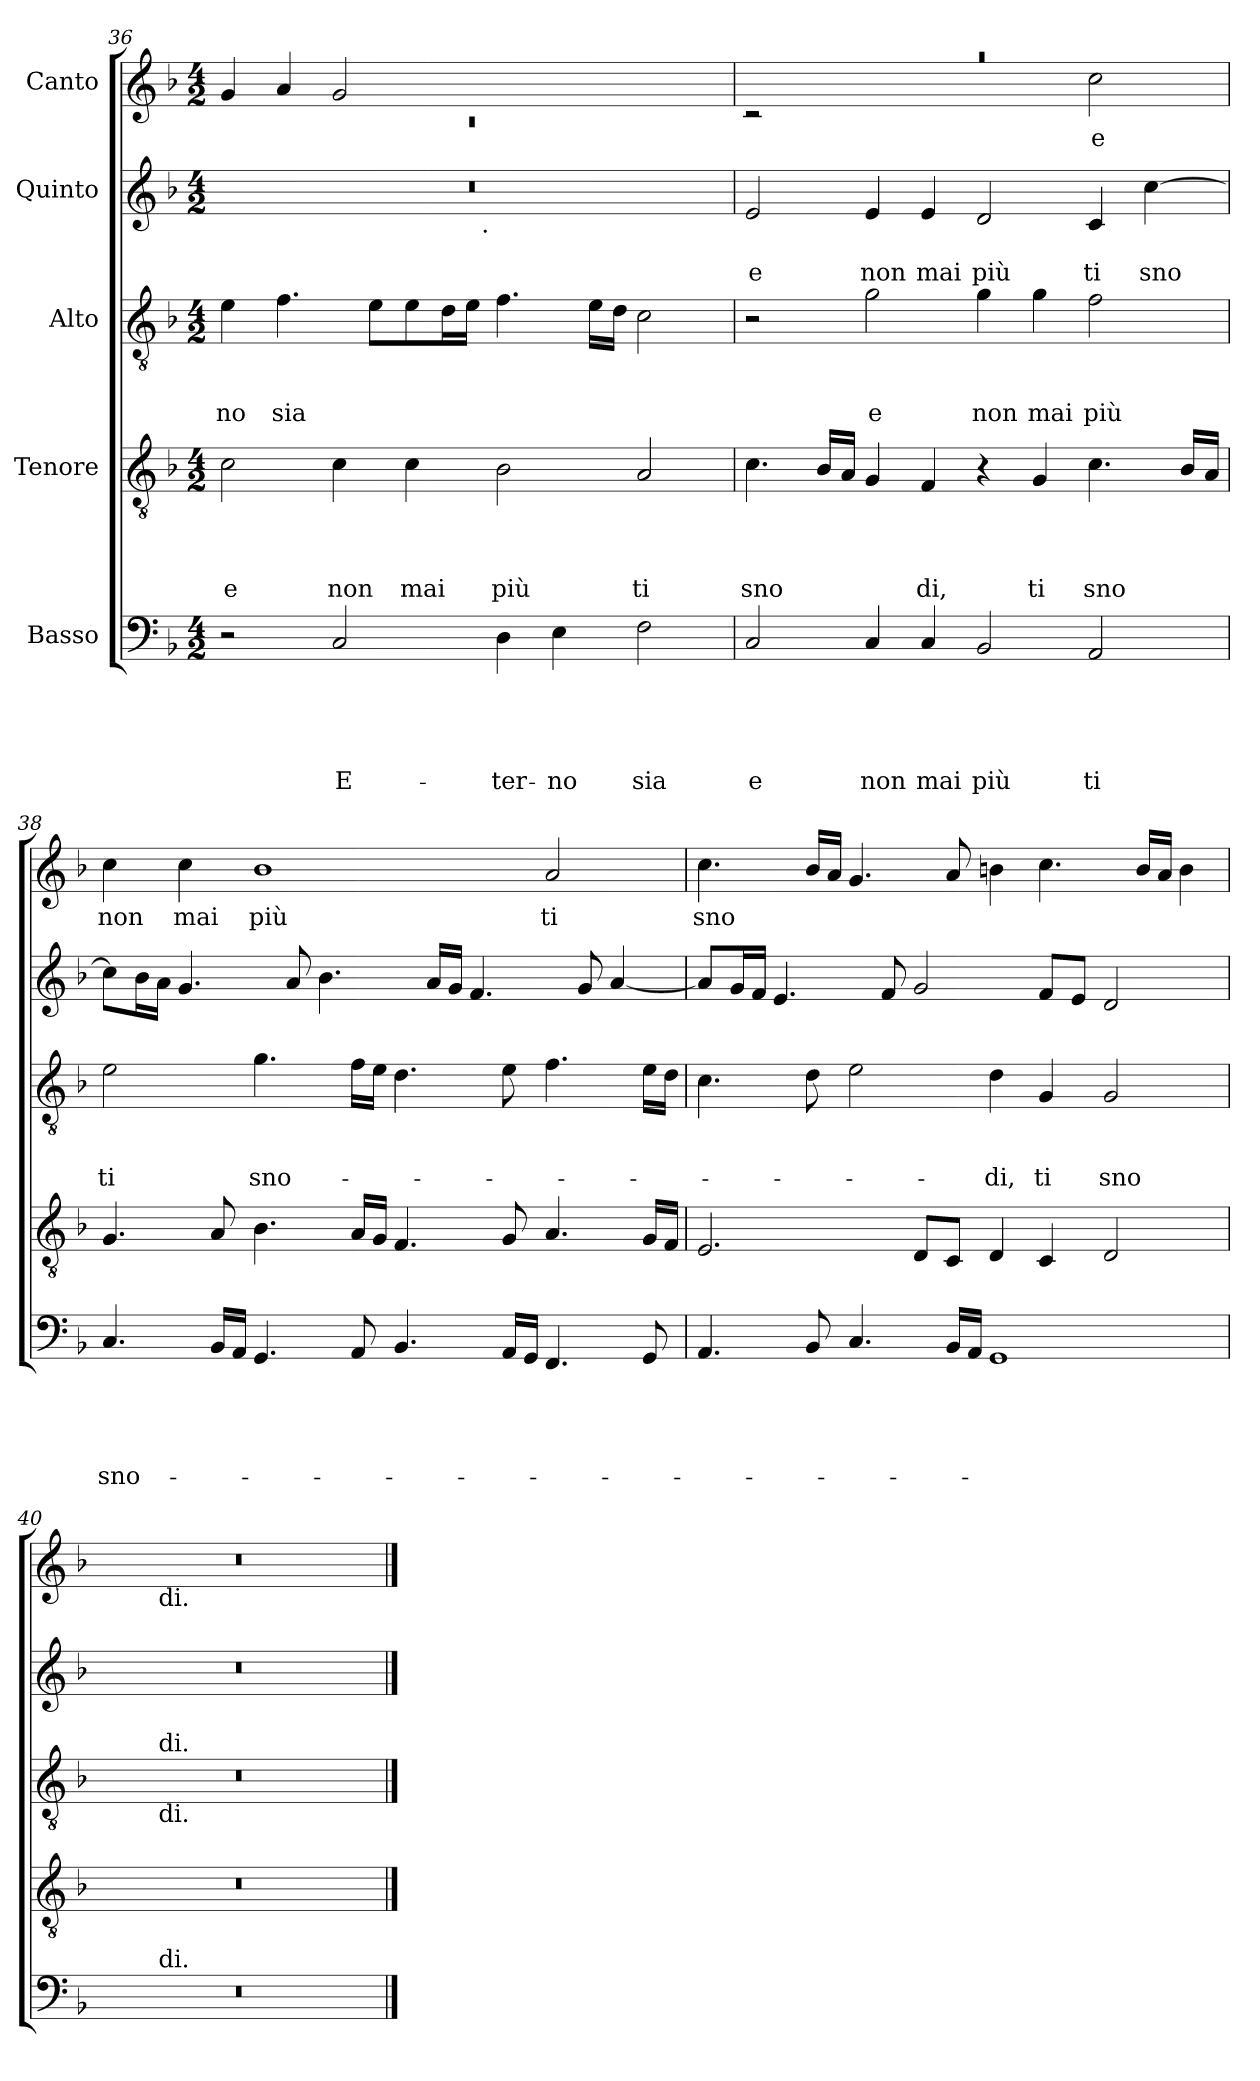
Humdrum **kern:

**kern	**text	**text	**text	**text	**text	**kern	**text	**text	**text	**text	**kern	**text	**text	**text	**kern	**text	**text	**kern	**text
*part5	*part5	*part5	*part5	*part5	*part5	*part4	*part4	*part4	*part4	*part4	*part3	*part3	*part3	*part3	*part2	*part2	*part2	*part1	*part1
*staff5	*staff5	*staff5	*staff5	*staff5	*staff5	*staff4	*staff4	*staff4	*staff4	*staff4	*staff3	*staff3	*staff3	*staff3	*staff2	*staff2	*staff2	*staff1	*staff1
*I"Basso	*	*	*	*	*	*I"Tenore	*	*	*	*	*I"Alto	*	*	*	*I"Quinto	*	*	*I"Canto	*
*clefF4	*	*	*	*	*	*clefGv2	*	*	*	*	*clefGv2	*	*	*	*clefG2	*	*	*clefG2	*
*ITrd-3c-5	*	*	*	*	*	*	*	*	*	*	*ITrd-3c-5	*	*	*	*ITrd-3c-5	*	*	*	*
*k[b-e-]	*	*	*	*	*	*k[b-]	*	*	*	*	*k[b-e-]	*	*	*	*k[b-e-]	*	*	*k[b-]	*
*B-:	*	*	*	*	*	*F:	*	*	*	*	*B-:	*	*	*	*B-:	*	*	*F:	*
*M4/2	*	*	*	*	*	*M4/2	*	*	*	*	*M4/2	*	*	*	*M4/2	*	*	*M4/2	*
=36	=36	=36	=36	=36	=36	=36	=36	=36	=36	=36	=36	=36	=36	=36	=36	=36	=36	=36	=36
*	*	*	*	*	*	*	*	*	*	*	*	*	*	*	*	*	*	*^	*
!	!	!	!	!	!	!	!	!	!	!LO:LY:b	!	!	!	!LO:LY:b	!	!	!	!	!LO:N:vis=1	!
*	*	*	*	*	*	*	*	*	*	*	*	*	*	*	*^	*	*	*	*	*
2r	.	.	.	.	.	2c\	.	.	.	e	4a\	.	.	no	0r	2ryy	.	.	4g/	0rc	.
!	!	!	!	!	!	!	!	!	!	!	!	!	!	!LO:LY:b	!	!	!	!	!	!	!
.	.	.	.	.	.	.	.	.	.	.	4.b-\	.	.	sia	.	.	.	.	4a/	.	.
!	!	!	!	!	!LO:LY:b	!	!	!	!	!LO:LY:b	!	!	!	!	!	!	!	!	!	!	!
2F/	.	.	.	.	E-	4c\	.	.	.	non	.	.	.	.	.	4...ryy	.	.	2g/	.	.
.	.	.	.	.	.	.	.	.	.	.	8a\L	.	.	.	.	.	.	.	.	.	.
!	!	!	!	!	!	!	!	!	!	!LO:LY:b	!	!	!	!	!	!	!	!	!	!	!
.	.	.	.	.	.	4c\	.	.	.	mai	8a\	.	.	.	.	.	.	.	.	.	.
.	.	.	.	.	.	.	.	.	.	.	16g\L	.	.	.	.	.	.	.	.	.	.
.	.	.	.	.	.	.	.	.	.	.	16a\JJ	.	.	.	.	.	.	.	.	.	.
!	!	!	!	!	!	!	!	!	!	!	!	!	!	!	!	!LO:TX:b:t=.	!	!	!	!	!
.	.	.	.	.	.	.	.	.	.	.	.	.	.	.	.	1ryy	.	.	.	.	.
!	!	!	!	!	!LO:LY:b	!	!	!	!	!LO:LY:b	!	!	!	!	!	!	!	!	!	!	!
4G\	.	.	.	.	-ter-	2B-\	.	.	.	più	4.b-\	.	.	.	.	.	.	.	1ryy	.	.
!	!	!	!	!	!LO:LY:b	!	!	!	!	!	!	!	!	!	!	!	!	!	!	!	!
4A\	.	.	.	.	-no	.	.	.	.	.	.	.	.	.	.	.	.	.	.	.	.
.	.	.	.	.	.	.	.	.	.	.	16a\LL	.	.	.	.	.	.	.	.	.	.
.	.	.	.	.	.	.	.	.	.	.	16g\JJ	.	.	.	.	.	.	.	.	.	.
!	!	!	!	!	!LO:LY:b	!	!	!	!	!LO:LY:b	!	!	!	!	!	!	!	!	!	!	!
2B-\	.	.	.	.	sia	2A/	.	.	.	ti	2f\	.	.	.	.	.	.	.	.	.	.
.	.	.	.	.	.	.	.	.	.	.	.	.	.	.	.	32ryy	.	.	.	.	.
!!LO:LB:g=z	!!
=37	=37	=37	=37	=37	=37	=37	=37	=37	=37	=37	=37	=37	=37	=37	=37	=37	=37	=37	=37	=37	=37
!	!	!	!	!	!LO:LY:b	!	!	!	!	!LO:LY:b	!	!	!	!	!	!	!	!LO:LY:b	!LO:N:vis=1	!	!
*	*	*	*	*	*	*	*	*	*	*	*	*	*	*	*v	*v	*	*	*	*	*
2F/	.	.	.	.	e	4.c\	.	.	.	sno	2r	.	.	.	2a/	.	e	0raa	2rc	.
.	.	.	.	.	.	16B-/LL	.	.	.	.	.	.	.	.	.	.	.	.	.	.
.	.	.	.	.	.	16A/JJ	.	.	.	.	.	.	.	.	.	.	.	.	.	.
!	!	!	!	!	!LO:LY:b	!	!	!	!	!	!	!	!	!LO:LY:b	!	!	!LO:LY:b	!	!	!
4F/	.	.	.	.	non	4G/	.	.	.	.	2cc\	.	.	e	4a/	.	non	.	1ryy	.
!	!	!	!	!	!LO:LY:b	!	!	!	!	!LO:LY:b	!	!	!	!	!	!	!LO:LY:b	!	!	!
4F/	.	.	.	.	mai	4F/	.	.	.	di,	.	.	.	.	4a/	.	mai	.	.	.
!	!	!	!	!	!LO:LY:b	!	!	!	!	!	!	!	!	!LO:LY:b	!	!	!LO:LY:b	!	!	!
2E-/	.	.	.	.	più	4r	.	.	.	.	4cc\	.	.	non	2g/	.	più	.	.	.
!	!	!	!	!	!	!	!	!	!	!LO:LY:b	!	!	!	!LO:LY:b	!	!	!	!	!	!
.	.	.	.	.	.	4G/	.	.	.	ti	4cc\	.	.	mai	.	.	.	.	.	.
!	!	!	!	!	!LO:LY:b	!	!	!	!	!LO:LY:b	!	!	!	!LO:LY:b	!	!	!LO:LY:b	!	!	!LO:LY:b
2D/	.	.	.	.	ti	4.c\	.	.	.	sno	2b-\	.	.	più	4f/	.	ti	.	2cc\	e
!	!	!	!	!	!	!	!	!	!	!	!	!	!	!	!	!	!LO:LY:b	!	!	!
.	.	.	.	.	.	.	.	.	.	.	.	.	.	.	[>4ff\	.	sno	.	.	.
.	.	.	.	.	.	16B-/LL	.	.	.	.	.	.	.	.	.	.	.	.	.	.
.	.	.	.	.	.	16A/JJ	.	.	.	.	.	.	.	.	.	.	.	.	.	.
*	*	*	*	*	*	*	*	*	*	*	*	*	*	*	*	*	*	*v	*v	*
=38	=38	=38	=38	=38	=38	=38	=38	=38	=38	=38	=38	=38	=38	=38	=38	=38	=38	=38	=38
!	!	!	!	!	!LO:LY:b	!	!	!	!	!	!	!	!	!LO:LY:b	!	!	!	!	!LO:LY:b
4.F/	.	.	.	.	sno-	4.G/	.	.	.	.	2a\	.	.	ti	8ff\L]	.	.	4cc\	non
.	.	.	.	.	.	.	.	.	.	.	.	.	.	.	16ee-\L	.	.	.	.
.	.	.	.	.	.	.	.	.	.	.	.	.	.	.	16dd\JJ	.	.	.	.
!	!	!	!	!	!	!	!	!	!	!	!	!	!	!	!	!	!	!	!LO:LY:b
.	.	.	.	.	.	.	.	.	.	.	.	.	.	.	4.cc/	.	.	4cc\	mai
16E-/LL	.	.	.	.	.	8A/	.	.	.	.	.	.	.	.	.	.	.	.	.
16D/JJ	.	.	.	.	.	.	.	.	.	.	.	.	.	.	.	.	.	.	.
!	!	!	!	!	!	!	!	!	!	!	!	!	!	!LO:LY:b	!	!	!	!	!LO:LY:b
4.C/	.	.	.	.	.	4.B-\	.	.	.	.	4.cc\	.	.	sno-	.	.	.	1b-	più
.	.	.	.	.	.	.	.	.	.	.	.	.	.	.	8dd/	.	.	.	.
.	.	.	.	.	.	.	.	.	.	.	.	.	.	.	4.ee-\	.	.	.	.
8D/	.	.	.	.	.	16A/LL	.	.	.	.	16b-\LL	.	.	.	.	.	.	.	.
.	.	.	.	.	.	16G/JJ	.	.	.	.	16a\JJ	.	.	.	.	.	.	.	.
4.E-/	.	.	.	.	.	4.F/	.	.	.	.	4.g\	.	.	.	.	.	.	.	.
.	.	.	.	.	.	.	.	.	.	.	.	.	.	.	16dd/LL	.	.	.	.
.	.	.	.	.	.	.	.	.	.	.	.	.	.	.	16cc/JJ	.	.	.	.
.	.	.	.	.	.	.	.	.	.	.	.	.	.	.	4.b-/	.	.	.	.
16D/LL	.	.	.	.	.	8G/	.	.	.	.	8a\	.	.	.	.	.	.	.	.
16C/JJ	.	.	.	.	.	.	.	.	.	.	.	.	.	.	.	.	.	.	.
!	!	!	!	!	!	!	!	!	!	!	!	!	!	!	!	!	!	!	!LO:LY:b
4.BB-/	.	.	.	.	.	4.A/	.	.	.	.	4.b-\	.	.	.	.	.	.	2a/	ti
.	.	.	.	.	.	.	.	.	.	.	.	.	.	.	8cc/	.	.	.	.
.	.	.	.	.	.	.	.	.	.	.	.	.	.	.	[<4dd/	.	.	.	.
8C/	.	.	.	.	.	16G/LL	.	.	.	.	16a\LL	.	.	.	.	.	.	.	.
.	.	.	.	.	.	16F/JJ	.	.	.	.	16g\JJ	.	.	.	.	.	.	.	.
=39	=39	=39	=39	=39	=39	=39	=39	=39	=39	=39	=39	=39	=39	=39	=39	=39	=39	=39	=39
!	!	!	!	!	!	!	!	!	!	!	!	!	!	!	!	!	!	!	!LO:LY:b
4.D/	.	.	.	.	.	2.E/	.	.	.	.	4.f\	.	.	.	8dd/L]	.	.	4.cc\	sno
.	.	.	.	.	.	.	.	.	.	.	.	.	.	.	16cc/L	.	.	.	.
.	.	.	.	.	.	.	.	.	.	.	.	.	.	.	16b-/JJ	.	.	.	.
.	.	.	.	.	.	.	.	.	.	.	.	.	.	.	4.a/	.	.	.	.
8E-/	.	.	.	.	.	.	.	.	.	.	8g\	.	.	.	.	.	.	16b-/LL	.
.	.	.	.	.	.	.	.	.	.	.	.	.	.	.	.	.	.	16a/JJ	.
4.F/	.	.	.	.	.	.	.	.	.	.	2a\	.	.	.	.	.	.	4.g/	.
.	.	.	.	.	.	.	.	.	.	.	.	.	.	.	8b-/	.	.	.	.
.	.	.	.	.	.	8D/L	.	.	.	.	.	.	.	.	2cc/	.	.	.	.
16E-/LL	.	.	.	.	.	8C/J	.	.	.	.	.	.	.	.	.	.	.	8a/	.
16D/JJ	.	.	.	.	.	.	.	.	.	.	.	.	.	.	.	.	.	.	.
!	!	!	!	!	!	!	!	!	!	!	!	!	!	!LO:LY:b	!	!	!	!	!
1C	.	.	.	.	.	4D/	.	.	.	.	4g\	.	.	-di,	.	.	.	4bn\	.
!	!	!	!	!	!	!	!	!	!	!	!	!	!	!LO:LY:b	!	!	!	!	!
.	.	.	.	.	.	4C/	.	.	.	.	4c/	.	.	ti	8b-/L	.	.	4.cc\	.
.	.	.	.	.	.	.	.	.	.	.	.	.	.	.	8a/J	.	.	.	.
!	!	!	!	!	!	!	!	!	!	!	!	!	!	!LO:LY:b	!	!	!	!	!
.	.	.	.	.	.	2D/	.	.	.	.	2c/	.	.	sno-	2g/	.	.	.	.
.	.	.	.	.	.	.	.	.	.	.	.	.	.	.	.	.	.	16b/LL	.
.	.	.	.	.	.	.	.	.	.	.	.	.	.	.	.	.	.	16a/JJ	.
.	.	.	.	.	.	.	.	.	.	.	.	.	.	.	.	.	.	4b\	.
=40	=40	=40	=40	=40	=40	=40	=40	=40	=40	=40	=40	=40	=40	=40	=40	=40	=40	=40	=40
*^	*	*	*	*	*	*	*	*	*	*	*^	*	*	*	*	*	*	*^	*
0r	4ryy	.	.	.	.	.	0r	.	.	.	.	0r	4ryy	.	.	.	0r	.	.	0r	4ryy	.
.	32ryy	.	.	.	.	.	.	.	.	.	.	.	32ryy	.	.	.	.	.	.	.	32ryy	.
!	!	!	!	!	!	!	!	!	!	!	!	!	!	!	!	!	!	!	!	!	!LO:TX:b:t=di.	!
!	!	!	!	!	!	!	!	!	!	!	!	!	!LO:TX:b:t=di.	!	!	!	!	!	!	!	!	!
!	!	!	!	!	!	!	!	!	!	!	!	!	!LO:TX:a:t=di.	!	!	!	!	!	!	!	!	!
!	!LO:TX:a:t=di.	!	!	!	!	!	!	!	!	!	!	!	!	!	!	!	!	!	!	!	!	!
.	1ryy	.	.	.	.	.	.	.	.	.	.	.	1ryy	.	.	.	.	.	.	.	1ryy	.
.	2ryy	.	.	.	.	.	.	.	.	.	.	.	2ryy	.	.	.	.	.	.	.	2ryy	.
.	8..ryy	.	.	.	.	.	.	.	.	.	.	.	8..ryy	.	.	.	.	.	.	.	8..ryy	.
*v	*v	*	*	*	*	*	*	*	*	*	*	*v	*v	*	*	*	*	*	*	*v	*v	*
==	==	==	==	==	==	==	==	==	==	==	==	==	==	==	==	==	==	==	==
*-	*-	*-	*-	*-	*-	*-	*-	*-	*-	*-	*-	*-	*-	*-	*-	*-	*-	*-	*-
